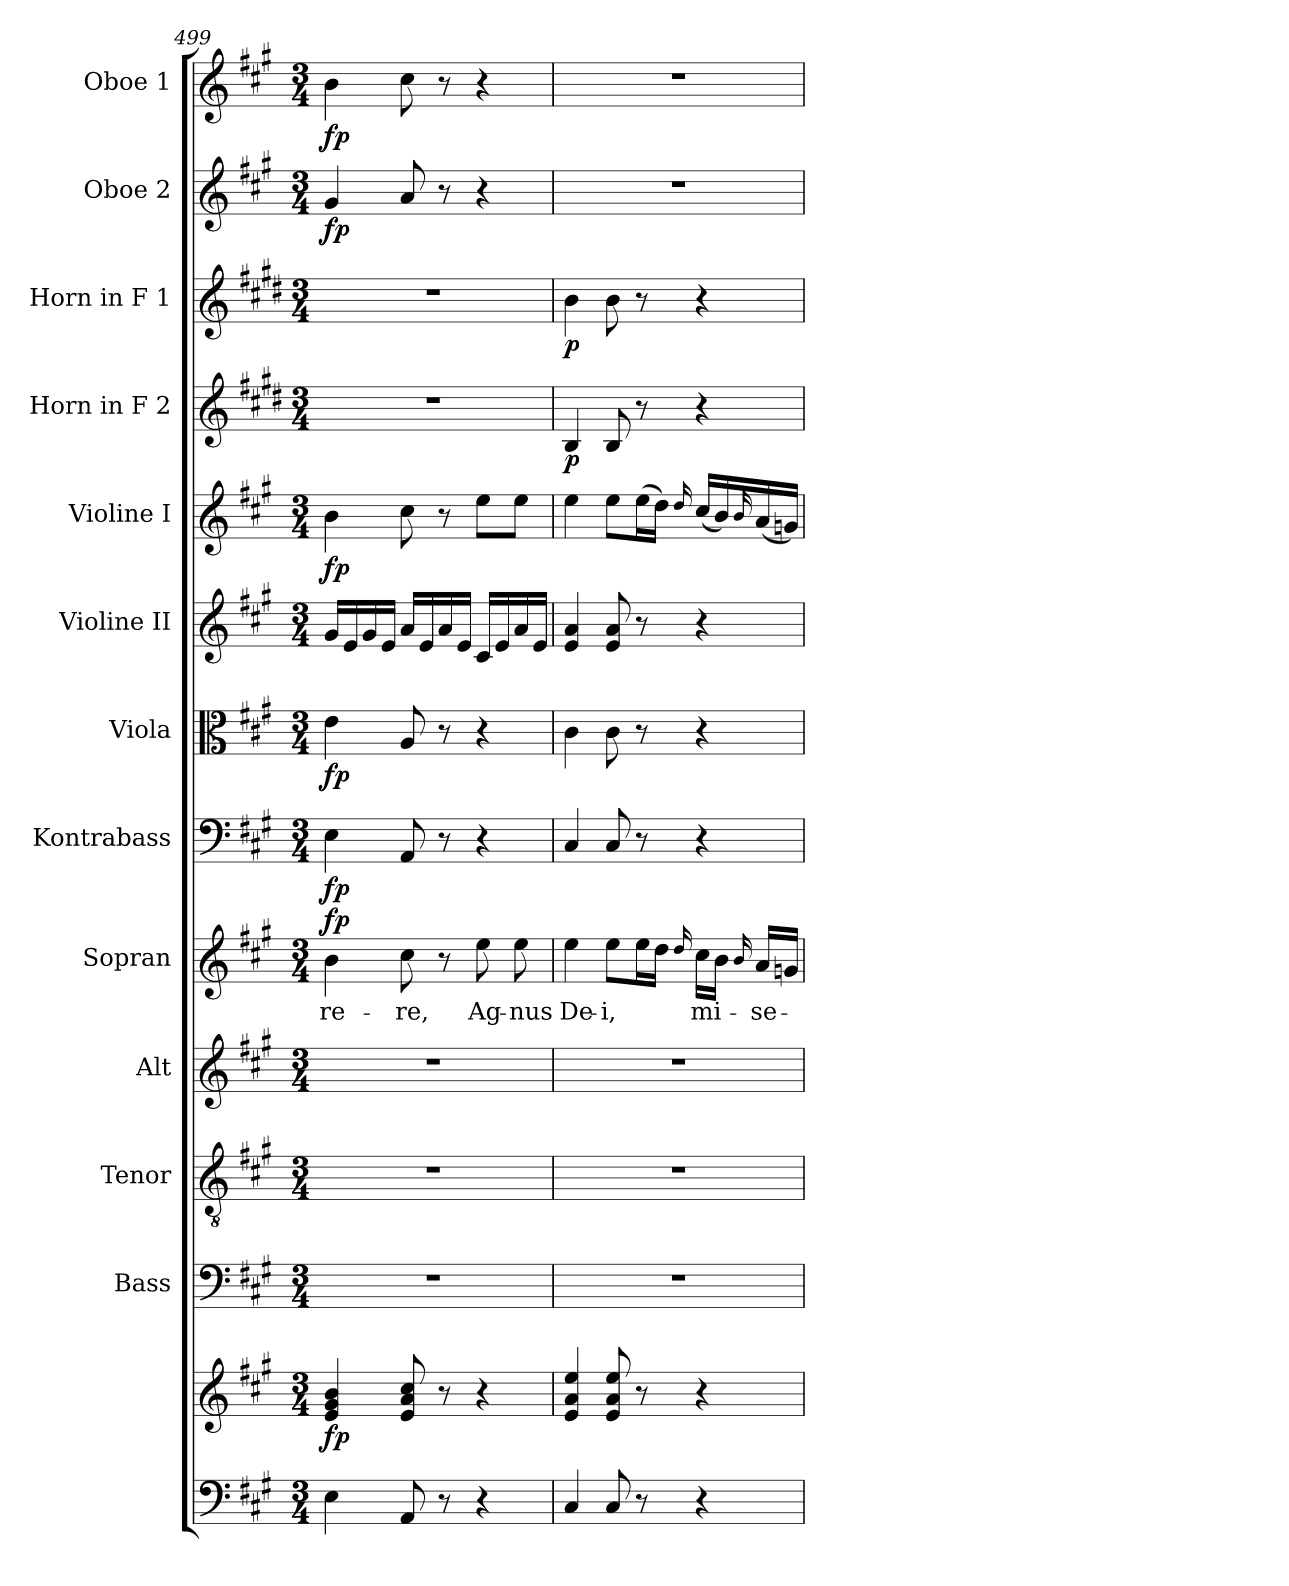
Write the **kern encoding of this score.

**kern	**kern	**dynam	**kern	**kern	**kern	**kern	**text	**dynam	**kern	**dynam	**kern	**dynam	**kern	**kern	**dynam	**kern	**dynam	**kern	**dynam	**kern	**dynam	**kern	**dynam
*part13	*part13	*part13	*part12	*part11	*part10	*part9	*part9	*part9	*part8	*part8	*part7	*part7	*part6	*part5	*part5	*part4	*part4	*part3	*part3	*part2	*part2	*part1	*part1
*staff14	*staff13	*staff13/14	*staff12	*staff11	*staff10	*staff9	*staff9	*staff9	*staff8	*staff8	*staff7	*staff7	*staff6	*staff5	*staff5	*staff4	*staff4	*staff3	*staff3	*staff2	*staff2	*staff1	*staff1
*	*	*	*I"Bass	*I"Tenor	*I"Alt	*I"Sopran	*	*	*I"Kontrabass	*	*I"Viola	*	*I"Violine II	*I"Violine I	*	*I"Horn in F 2	*	*I"Horn in F 1	*	*I"Oboe 2	*	*I"Oboe 1	*
*	*	*	*I'B.	*I'T.	*I'A.	*I'S.	*	*	*I'Kb.	*	*I'Vla.	*	*I'Vl. II	*I'Vl. I	*	*	*	*	*	*I'Ob.. 2	*	*I'Ob. 1	*
*clefF4	*clefG2	*	*clefF4	*clefGv2	*clefG2	*clefG2	*	*	*clefF4	*	*clefC3	*	*clefG2	*clefG2	*	*clefG2	*	*clefG2	*	*clefG2	*	*clefG2	*
*	*	*	*	*	*	*	*	*	*ITrd7c12	*	*	*	*	*	*	*ITrd4c7	*	*ITrd4c7	*	*	*	*	*
*k[f#c#g#]	*k[f#c#g#]	*	*k[f#c#g#]	*k[f#c#g#]	*k[f#c#g#]	*k[f#c#g#]	*	*	*k[f#c#g#]	*	*k[f#c#g#]	*	*k[f#c#g#]	*k[f#c#g#]	*	*k[f#c#g#]	*	*k[f#c#g#]	*	*k[f#c#g#]	*	*k[f#c#g#]	*
*A:	*A:	*	*A:	*A:	*A:	*A:	*	*	*A:	*	*A:	*	*A:	*A:	*	*A:	*	*A:	*	*A:	*	*A:	*
*M3/4	*M3/4	*	*M3/4	*M3/4	*M3/4	*M3/4	*	*	*M3/4	*	*M3/4	*	*M3/4	*M3/4	*	*M3/4	*	*M3/4	*	*M3/4	*	*M3/4	*
=499	=499	=499	=499	=499	=499	=499	=499	=499	=499	=499	=499	=499	=499	=499	=499	=499	=499	=499	=499	=499	=499	=499	=499
!	!	!LO:DY:b	!	!	!	!	!LO:LY:b	!LO:DY:a	!	!LO:DY:b	!	!LO:DY:b	!	!	!LO:DY:b	!	!	!	!	!	!LO:DY:b	!	!LO:DY:b
4E\	4e/ 4g#/ 4b/	fp	2.r	2.r	2.r	4b\	-re-	fp	4EE\	fp	4e\	fp	16g#/LL	4b\	fp	2.r	.	2.r	.	4g#/	fp	4b\	fp
.	.	.	.	.	.	.	.	.	.	.	.	.	16e/	.	.	.	.	.	.	.	.	.	.
.	.	.	.	.	.	.	.	.	.	.	.	.	16g#/	.	.	.	.	.	.	.	.	.	.
.	.	.	.	.	.	.	.	.	.	.	.	.	16e/JJ	.	.	.	.	.	.	.	.	.	.
!	!	!	!	!	!	!	!LO:LY:b	!	!	!	!	!	!	!	!	!	!	!	!	!	!	!	!
8AA/	8e/ 8a/ 8cc#/	.	.	.	.	8cc#\	-re,	.	8AAA/	.	8A/	.	16a/LL	8cc#\	.	.	.	.	.	8a/	.	8cc#\	.
.	.	.	.	.	.	.	.	.	.	.	.	.	16e/	.	.	.	.	.	.	.	.	.	.
8r	8r	.	.	.	.	8r	.	.	8r	.	8r	.	16a/	8r	.	.	.	.	.	8r	.	8r	.
.	.	.	.	.	.	.	.	.	.	.	.	.	16e/JJ	.	.	.	.	.	.	.	.	.	.
!	!	!	!	!	!	!	!LO:LY:b	!	!	!	!	!	!	!	!	!	!	!	!	!	!	!	!
4r	4r	.	.	.	.	8ee\	Ag-	.	4r	.	4r	.	16c#/LL	8ee\L	.	.	.	.	.	4r	.	4r	.
.	.	.	.	.	.	.	.	.	.	.	.	.	16e/	.	.	.	.	.	.	.	.	.	.
!	!	!	!	!	!	!	!LO:LY:b	!	!	!	!	!	!	!	!	!	!	!	!	!	!	!	!
.	.	.	.	.	.	8ee\	-nus	.	.	.	.	.	16a/	8ee\J	.	.	.	.	.	.	.	.	.
.	.	.	.	.	.	.	.	.	.	.	.	.	16e/JJ	.	.	.	.	.	.	.	.	.	.
=500	=500	=500	=500	=500	=500	=500	=500	=500	=500	=500	=500	=500	=500	=500	=500	=500	=500	=500	=500	=500	=500	=500	=500
!	!	!	!	!	!	!	!LO:LY:b	!	!	!	!	!	!	!	!	!	!LO:DY:b	!	!LO:DY:b	!	!	!	!
4C#/	4e/ 4a/ 4ee/	.	2.r	2.r	2.r	4ee\	De-	.	4CC#/	.	4c#\	.	4e/ 4a/	4ee\	.	4E/	p	4e\	p	2.r	.	2.r	.
!	!	!	!	!	!	!	!LO:LY:b	!	!	!	!	!	!	!	!	!	!	!	!	!	!	!	!
8C#/	8e/ 8a/ 8ee/	.	.	.	.	8ee\L	-i,	.	8CC#/	.	8c#\	.	8e/ 8a/	8ee\L	.	8E/	.	8e\	.	.	.	.	.
8r	8r	.	.	.	.	16ee\L	.	.	8r	.	8r	.	8r	(>16ee\L	.	8r	.	8r	.	.	.	.	.
.	.	.	.	.	.	16dd\JJ	.	.	.	.	.	.	.	16dd\JJ)	.	.	.	.	.	.	.	.	.
.	.	.	.	.	.	16qqdd/	.	.	.	.	.	.	.	16qqdd/	.	.	.	.	.	.	.	.	.
!	!	!	!	!	!	!	!LO:LY:b	!	!	!	!	!	!	!	!	!	!	!	!	!	!	!	!
4r	4r	.	.	.	.	16cc#\LL	mi-	.	4r	.	4r	.	4r	(<16cc#/LL	.	4r	.	4r	.	.	.	.	.
.	.	.	.	.	.	16b\JJ	.	.	.	.	.	.	.	16b/)	.	.	.	.	.	.	.	.	.
.	.	.	.	.	.	16qqb/	.	.	.	.	.	.	.	16qqb/	.	.	.	.	.	.	.	.	.
!	!	!	!	!	!	!	!LO:LY:b	!	!	!	!	!	!	!	!	!	!	!	!	!	!	!	!
.	.	.	.	.	.	16a/LL	-se-	.	.	.	.	.	.	(<16a/	.	.	.	.	.	.	.	.	.
.	.	.	.	.	.	16gn/JJ	.	.	.	.	.	.	.	16gn/JJ)	.	.	.	.	.	.	.	.	.
=	=	=	=	=	=	=	=	=	=	=	=	=	=	=	=	=	=	=	=	=	=	=	=
*-	*-	*-	*-	*-	*-	*-	*-	*-	*-	*-	*-	*-	*-	*-	*-	*-	*-	*-	*-	*-	*-	*-	*-
